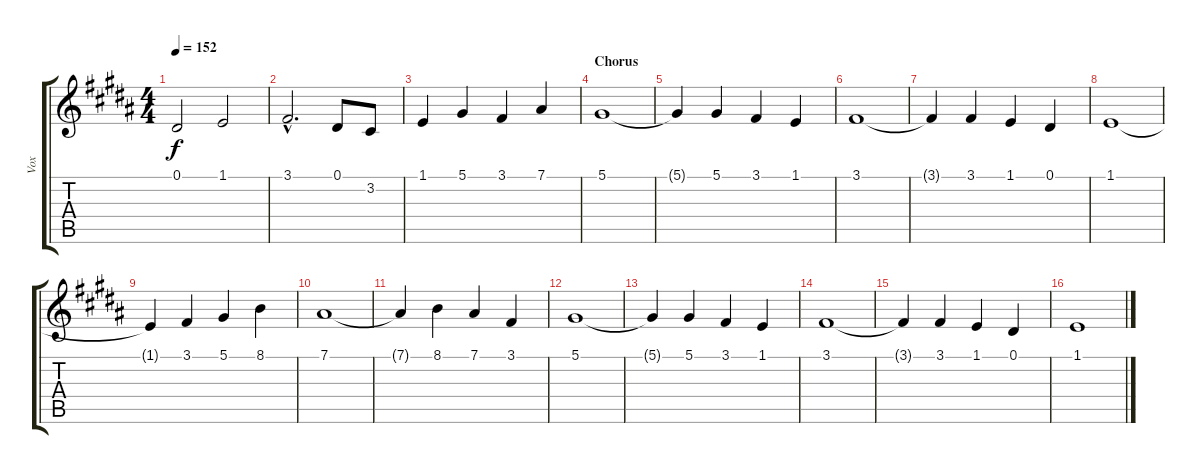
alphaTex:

\track ("Vox" "Vox") {instrument trumpet}
\staff {score tabs}
\tuning (Eb4 Bb3 Gb3 Db3 Ab2 Eb2) {hide}
\ts (4 4)
\tempo 152
\clef g2
\ks b
0.1.2{dy f} 1.1.2 |
3.1{hac}.2{d} 0.1.8 3.2.8 |
1.1.4 5.1.4 3.1.4 7.1.4 |
\section ("" "Chorus")
5.1.1 |
5.1{t}.4 5.1.4 3.1.4 1.1.4 |
3.1.1 |
3.1{t}.4 3.1.4 1.1.4 0.1.4 |
1.1.1 |
1.1{t}.4 3.1.4 5.1.4 8.1.4 |
7.1.1 |
7.1{t}.4 8.1.4 7.1.4 3.1.4 |
5.1.1 |
5.1{t}.4 5.1.4 3.1.4 1.1.4 |
3.1.1 |
3.1{t}.4 3.1.4 1.1.4 0.1.4 |
1.1.1
